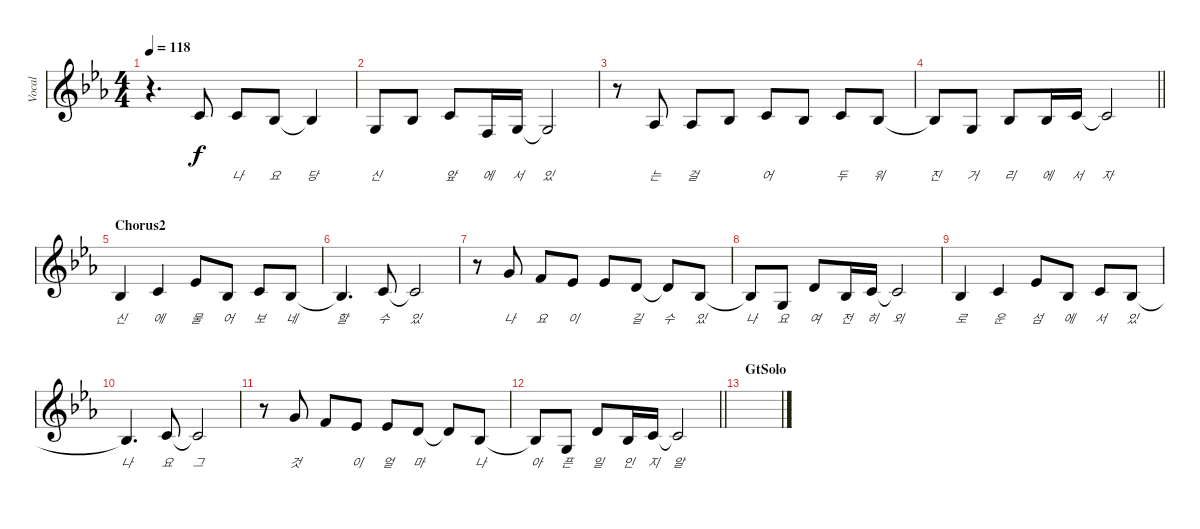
\track ("Vocal" "Vocal") {instrument tremolostrings}
\staff {score}
\tuning (E4 B3 G3 D3 A2 E2) {hide}
\ts (4 4)
\tempo 118
\clef g2
\ks cminor
r.4{d dy f} 1.2.8{lyrics (0 "") lyrics (1 "") lyrics (2 "") lyrics (3 "") lyrics (4 "")} 1.2.8{lyrics (0 "나") lyrics (1 "") lyrics (2 "") lyrics (3 "") lyrics (4 "")} 3.3.8{lyrics (0 "요") lyrics (1 "") lyrics (2 "") lyrics (3 "") lyrics (4 "")} 3.3{t}.4{lyrics (0 "당") lyrics (1 "") lyrics (2 "") lyrics (3 "") lyrics (4 "")} |
0.3.8{lyrics (0 "신") lyrics (1 "") lyrics (2 "") lyrics (3 "") lyrics (4 "")} 3.3.8{lyrics (0 "") lyrics (1 "") lyrics (2 "") lyrics (3 "") lyrics (4 "")} 1.2.8{lyrics (0 "앞") lyrics (1 "") lyrics (2 "") lyrics (3 "") lyrics (4 "")} 3.4.16{lyrics (0 "에") lyrics (1 "") lyrics (2 "") lyrics (3 "") lyrics (4 "")} 0.3.16{lyrics (0 "서") lyrics (1 "") lyrics (2 "") lyrics (3 "") lyrics (4 "")} 0.3{t}.2{lyrics (0 "있") lyrics (1 "") lyrics (2 "") lyrics (3 "") lyrics (4 "")} |
r.8 1.3.8{lyrics (0 "는") lyrics (1 "") lyrics (2 "") lyrics (3 "") lyrics (4 "")} 1.3.8{lyrics (0 "걸") lyrics (1 "") lyrics (2 "") lyrics (3 "") lyrics (4 "")} 3.3.8{lyrics (0 "") lyrics (1 "") lyrics (2 "") lyrics (3 "") lyrics (4 "")} 1.2.8{lyrics (0 "어") lyrics (1 "") lyrics (2 "") lyrics (3 "") lyrics (4 "")} 3.3.8{lyrics (0 "") lyrics (1 "") lyrics (2 "") lyrics (3 "") lyrics (4 "")} 1.2.8{lyrics (0 "두") lyrics (1 "") lyrics (2 "") lyrics (3 "") lyrics (4 "")} 3.3.8{lyrics (0 "워") lyrics (1 "") lyrics (2 "") lyrics (3 "") lyrics (4 "")} |
\barLineRight lightlight
3.3{t}.8{lyrics (0 "진") lyrics (1 "") lyrics (2 "") lyrics (3 "") lyrics (4 "")} 0.3.8{lyrics (0 "거") lyrics (1 "") lyrics (2 "") lyrics (3 "") lyrics (4 "")} 3.3.8{lyrics (0 "리") lyrics (1 "") lyrics (2 "") lyrics (3 "") lyrics (4 "")} 3.3.16{lyrics (0 "에") lyrics (1 "") lyrics (2 "") lyrics (3 "") lyrics (4 "")} 1.2.16{lyrics (0 "서") lyrics (1 "") lyrics (2 "") lyrics (3 "") lyrics (4 "")} 1.2{t}.2{lyrics (0 "자") lyrics (1 "") lyrics (2 "") lyrics (3 "") lyrics (4 "")} |
\section ("" "Chorus2")
3.3.4{lyrics (0 "신") lyrics (1 "") lyrics (2 "") lyrics (3 "") lyrics (4 "")} 1.2.4{lyrics (0 "에") lyrics (1 "") lyrics (2 "") lyrics (3 "") lyrics (4 "")} 4.2.8{lyrics (0 "물") lyrics (1 "") lyrics (2 "") lyrics (3 "") lyrics (4 "")} 3.3.8{lyrics (0 "어") lyrics (1 "") lyrics (2 "") lyrics (3 "") lyrics (4 "")} 1.2.8{lyrics (0 "보") lyrics (1 "") lyrics (2 "") lyrics (3 "") lyrics (4 "")} 3.3.8{lyrics (0 "네") lyrics (1 "") lyrics (2 "") lyrics (3 "") lyrics (4 "")} |
3.3{t}.4{d lyrics (0 "할") lyrics (1 "") lyrics (2 "") lyrics (3 "") lyrics (4 "")} 1.2.8{lyrics (0 "수") lyrics (1 "") lyrics (2 "") lyrics (3 "") lyrics (4 "")} 1.2{t}.2{lyrics (0 "있") lyrics (1 "") lyrics (2 "") lyrics (3 "") lyrics (4 "")} |
r.8 3.1.8{lyrics (0 "나") lyrics (1 "") lyrics (2 "") lyrics (3 "") lyrics (4 "")} 1.1.8{lyrics (0 "요") lyrics (1 "") lyrics (2 "") lyrics (3 "") lyrics (4 "")} 4.2.8{lyrics (0 "이") lyrics (1 "") lyrics (2 "") lyrics (3 "") lyrics (4 "")} 4.2.8{lyrics (0 "") lyrics (1 "") lyrics (2 "") lyrics (3 "") lyrics (4 "")} 3.2.8{lyrics (0 "길") lyrics (1 "") lyrics (2 "") lyrics (3 "") lyrics (4 "")} 3.2{t}.8{lyrics (0 "수") lyrics (1 "") lyrics (2 "") lyrics (3 "") lyrics (4 "")} 3.3.8{lyrics (0 "있") lyrics (1 "") lyrics (2 "") lyrics (3 "") lyrics (4 "")} |
3.3{t}.8{lyrics (0 "나") lyrics (1 "") lyrics (2 "") lyrics (3 "") lyrics (4 "")} 0.3.8{lyrics (0 "요") lyrics (1 "") lyrics (2 "") lyrics (3 "") lyrics (4 "")} 3.2.8{lyrics (0 "여") lyrics (1 "") lyrics (2 "") lyrics (3 "") lyrics (4 "")} 3.3.16{lyrics (0 "전") lyrics (1 "") lyrics (2 "") lyrics (3 "") lyrics (4 "")} 1.2.16{lyrics (0 "히") lyrics (1 "") lyrics (2 "") lyrics (3 "") lyrics (4 "")} 1.2{t}.2{lyrics (0 "외") lyrics (1 "") lyrics (2 "") lyrics (3 "") lyrics (4 "")} |
3.3.4{lyrics (0 "로") lyrics (1 "") lyrics (2 "") lyrics (3 "") lyrics (4 "")} 1.2.4{lyrics (0 "운") lyrics (1 "") lyrics (2 "") lyrics (3 "") lyrics (4 "")} 4.2.8{lyrics (0 "섬") lyrics (1 "") lyrics (2 "") lyrics (3 "") lyrics (4 "")} 3.3.8{lyrics (0 "에") lyrics (1 "") lyrics (2 "") lyrics (3 "") lyrics (4 "")} 1.2.8{lyrics (0 "서") lyrics (1 "") lyrics (2 "") lyrics (3 "") lyrics (4 "")} 3.3.8{lyrics (0 "있") lyrics (1 "") lyrics (2 "") lyrics (3 "") lyrics (4 "")} |
3.3{t}.4{d lyrics (0 "나") lyrics (1 "") lyrics (2 "") lyrics (3 "") lyrics (4 "")} 1.2.8{lyrics (0 "요") lyrics (1 "") lyrics (2 "") lyrics (3 "") lyrics (4 "")} 1.2{t}.2{lyrics (0 "그") lyrics (1 "") lyrics (2 "") lyrics (3 "") lyrics (4 "")} |
r.8 3.1.8{lyrics (0 "것") lyrics (1 "") lyrics (2 "") lyrics (3 "") lyrics (4 "")} 1.1.8{lyrics (0 "") lyrics (1 "") lyrics (2 "") lyrics (3 "") lyrics (4 "")} 4.2.8{lyrics (0 "이") lyrics (1 "") lyrics (2 "") lyrics (3 "") lyrics (4 "")} 4.2.8{lyrics (0 "얼") lyrics (1 "") lyrics (2 "") lyrics (3 "") lyrics (4 "")} 3.2.8{lyrics (0 "마") lyrics (1 "") lyrics (2 "") lyrics (3 "") lyrics (4 "")} 3.2{t}.8{lyrics (0 "") lyrics (1 "") lyrics (2 "") lyrics (3 "") lyrics (4 "")} 3.3.8{lyrics (0 "나") lyrics (1 "") lyrics (2 "") lyrics (3 "") lyrics (4 "")} |
\barLineRight lightlight
3.3{t}.8{lyrics (0 "아") lyrics (1 "") lyrics (2 "") lyrics (3 "") lyrics (4 "")} 0.3.8{lyrics (0 "픈") lyrics (1 "") lyrics (2 "") lyrics (3 "") lyrics (4 "")} 3.2.8{lyrics (0 "일") lyrics (1 "") lyrics (2 "") lyrics (3 "") lyrics (4 "")} 3.3.16{lyrics (0 "인") lyrics (1 "") lyrics (2 "") lyrics (3 "") lyrics (4 "")} 1.2.16{lyrics (0 "지") lyrics (1 "") lyrics (2 "") lyrics (3 "") lyrics (4 "")} 1.2{t}.2{lyrics (0 "알") lyrics (1 "") lyrics (2 "") lyrics (3 "") lyrics (4 "")} |
\section ("" "GtSolo")
